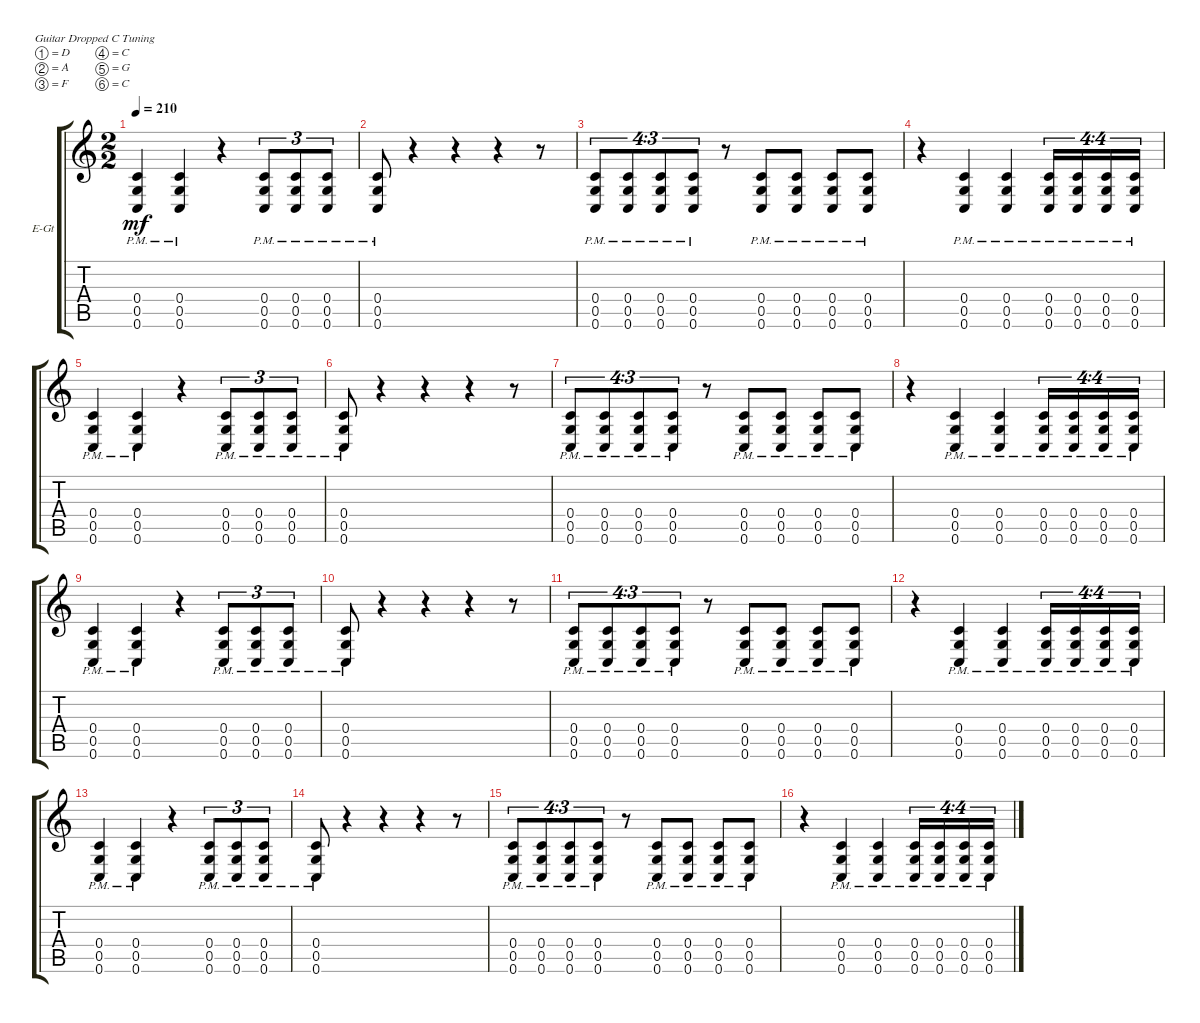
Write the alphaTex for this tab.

\defaultSystemsLayout 4
\bracketExtendMode groupsimilarinstruments
\firstSystemTrackNameOrientation horizontal
\otherSystemsTrackNameOrientation horizontal
\track ("Rhythm Guitar" "E-Gt") {instrument distortionguitar}
\staff {score tabs}
\tuning (D4 A3 F3 C3 G2 C2)
\ts (2 2)
\tempo 210
\clef g2
\ks c
(0.6{pm} 0.5{pm} 0.4{pm}).4{dy mf} (0.6{pm} 0.4{pm} 0.5{pm}).4 r.4 (0.6{pm} 0.5{pm} 0.4{pm}).8{tu (3 2)} (0.6{pm} 0.5{pm} 0.4{pm}).8{tu (3 2)} (0.6{pm} 0.5{pm} 0.4{pm}).8{tu (3 2)} |
(0.6{pm} 0.4{pm} 0.5{pm}).8 r.4 r.4 r.4 r.8 |
(0.6{pm} 0.4{pm} 0.5{pm}).8{tu (4 3)} (0.6{pm} 0.5{pm} 0.4{pm}).8{tu (4 3)} (0.6{pm} 0.4{pm} 0.5{pm}).8{tu (4 3)} (0.6{pm} 0.5{pm} 0.4{pm}).8{tu (4 3)} r.8 (0.6{pm} 0.4{pm} 0.5{pm}).8 (0.6{pm} 0.4{pm} 0.5{pm}).8 (0.6{pm} 0.4{pm} 0.5{pm}).8 (0.6{pm} 0.4{pm} 0.5{pm}).8 |
r.4 (0.6{pm} 0.5{pm} 0.4{pm}).4 (0.6{pm} 0.5{pm} 0.4{pm}).4 (0.6{pm} 0.4{pm} 0.5{pm}).16{tu (4 4)} (0.6{pm} 0.5{pm} 0.4{pm}).16{tu (4 4)} (0.6{pm} 0.4{pm} 0.5{pm}).16{tu (4 4)} (0.6{pm} 0.5{pm} 0.4{pm}).16{tu (4 4)} |
(0.6{pm} 0.5{pm} 0.4{pm}).4 (0.6{pm} 0.4{pm} 0.5{pm}).4 r.4 (0.6{pm} 0.5{pm} 0.4{pm}).8{tu (3 2)} (0.6{pm} 0.5{pm} 0.4{pm}).8{tu (3 2)} (0.6{pm} 0.5{pm} 0.4{pm}).8{tu (3 2)} |
(0.6{pm} 0.4{pm} 0.5{pm}).8 r.4 r.4 r.4 r.8 |
(0.6{pm} 0.4{pm} 0.5{pm}).8{tu (4 3)} (0.6{pm} 0.5{pm} 0.4{pm}).8{tu (4 3)} (0.6{pm} 0.4{pm} 0.5{pm}).8{tu (4 3)} (0.6{pm} 0.5{pm} 0.4{pm}).8{tu (4 3)} r.8 (0.6{pm} 0.4{pm} 0.5{pm}).8 (0.6{pm} 0.4{pm} 0.5{pm}).8 (0.6{pm} 0.4{pm} 0.5{pm}).8 (0.6{pm} 0.4{pm} 0.5{pm}).8 |
r.4 (0.6{pm} 0.5{pm} 0.4{pm}).4 (0.6{pm} 0.5{pm} 0.4{pm}).4 (0.6{pm} 0.4{pm} 0.5{pm}).16{tu (4 4)} (0.6{pm} 0.5{pm} 0.4{pm}).16{tu (4 4)} (0.6{pm} 0.4{pm} 0.5{pm}).16{tu (4 4)} (0.6{pm} 0.5{pm} 0.4{pm}).16{tu (4 4)} |
(0.6{pm} 0.5{pm} 0.4{pm}).4 (0.6{pm} 0.4{pm} 0.5{pm}).4 r.4 (0.6{pm} 0.5{pm} 0.4{pm}).8{tu (3 2)} (0.6{pm} 0.5{pm} 0.4{pm}).8{tu (3 2)} (0.6{pm} 0.5{pm} 0.4{pm}).8{tu (3 2)} |
(0.6{pm} 0.4{pm} 0.5{pm}).8 r.4 r.4 r.4 r.8 |
(0.6{pm} 0.4{pm} 0.5{pm}).8{tu (4 3)} (0.6{pm} 0.5{pm} 0.4{pm}).8{tu (4 3)} (0.6{pm} 0.4{pm} 0.5{pm}).8{tu (4 3)} (0.6{pm} 0.5{pm} 0.4{pm}).8{tu (4 3)} r.8 (0.6{pm} 0.4{pm} 0.5{pm}).8 (0.6{pm} 0.4{pm} 0.5{pm}).8 (0.6{pm} 0.4{pm} 0.5{pm}).8 (0.6{pm} 0.4{pm} 0.5{pm}).8 |
r.4 (0.6{pm} 0.5{pm} 0.4{pm}).4 (0.6{pm} 0.5{pm} 0.4{pm}).4 (0.6{pm} 0.4{pm} 0.5{pm}).16{tu (4 4)} (0.6{pm} 0.5{pm} 0.4{pm}).16{tu (4 4)} (0.6{pm} 0.4{pm} 0.5{pm}).16{tu (4 4)} (0.6{pm} 0.5{pm} 0.4{pm}).16{tu (4 4)} |
(0.6{pm} 0.5{pm} 0.4{pm}).4 (0.6{pm} 0.4{pm} 0.5{pm}).4 r.4 (0.6{pm} 0.5{pm} 0.4{pm}).8{tu (3 2)} (0.6{pm} 0.5{pm} 0.4{pm}).8{tu (3 2)} (0.6{pm} 0.5{pm} 0.4{pm}).8{tu (3 2)} |
(0.6{pm} 0.4{pm} 0.5{pm}).8 r.4 r.4 r.4 r.8 |
(0.6{pm} 0.4{pm} 0.5{pm}).8{tu (4 3)} (0.6{pm} 0.5{pm} 0.4{pm}).8{tu (4 3)} (0.6{pm} 0.4{pm} 0.5{pm}).8{tu (4 3)} (0.6{pm} 0.5{pm} 0.4{pm}).8{tu (4 3)} r.8 (0.6{pm} 0.4{pm} 0.5{pm}).8 (0.6{pm} 0.4{pm} 0.5{pm}).8 (0.6{pm} 0.4{pm} 0.5{pm}).8 (0.6{pm} 0.4{pm} 0.5{pm}).8 |
r.4 (0.6{pm} 0.5{pm} 0.4{pm}).4 (0.6{pm} 0.5{pm} 0.4{pm}).4 (0.6{pm} 0.4{pm} 0.5{pm}).16{tu (4 4)} (0.6{pm} 0.5{pm} 0.4{pm}).16{tu (4 4)} (0.6{pm} 0.4{pm} 0.5{pm}).16{tu (4 4)} (0.6{pm} 0.5{pm} 0.4{pm}).16{tu (4 4)}
